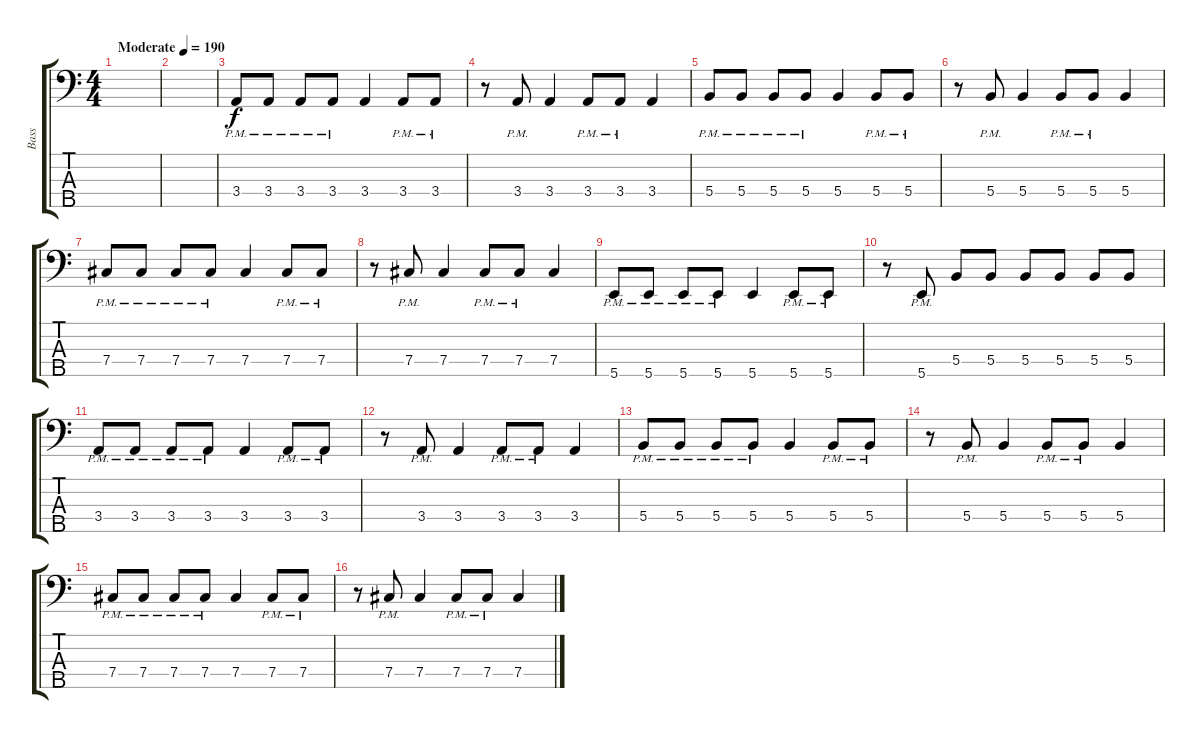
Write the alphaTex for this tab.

\track ("Bass" "Bass") {instrument electricbasspick}
\staff {score tabs}
\tuning (Ab2 E2 B1 Gb1 B0) {hide}
\ts (4 4)
\tempo (190 "Moderate")
\clef f4
\ks c
|
|
3.4{pm}.8{instrument electricbassfinger} 3.4{pm}.8 3.4{pm}.8 3.4{pm}.8 3.4.4 3.4{pm}.8 3.4{pm}.8 |
r.8 3.4{pm}.8 3.4.4 3.4{pm}.8 3.4{pm}.8 3.4.4 |
5.4{pm}.8 5.4{pm}.8 5.4{pm}.8 5.4{pm}.8 5.4.4 5.4{pm}.8 5.4{pm}.8 |
r.8 5.4{pm}.8 5.4.4 5.4{pm}.8 5.4{pm}.8 5.4.4 |
7.4{pm}.8 7.4{pm}.8 7.4{pm}.8 7.4{pm}.8 7.4.4 7.4{pm}.8 7.4{pm}.8 |
r.8 7.4{pm}.8 7.4.4 7.4{pm}.8 7.4{pm}.8 7.4.4 |
5.5{pm}.8 5.5{pm}.8 5.5{pm}.8 5.5{pm}.8 5.5.4 5.5{pm}.8 5.5{pm}.8 |
r.8 5.5{pm}.8 5.4.8 5.4.8 5.4.8 5.4.8 5.4.8 5.4.8 |
3.4{pm}.8 3.4{pm}.8 3.4{pm}.8 3.4{pm}.8 3.4.4 3.4{pm}.8 3.4{pm}.8 |
r.8 3.4{pm}.8 3.4.4 3.4{pm}.8 3.4{pm}.8 3.4.4 |
5.4{pm}.8 5.4{pm}.8 5.4{pm}.8 5.4{pm}.8 5.4.4 5.4{pm}.8 5.4{pm}.8 |
r.8 5.4{pm}.8 5.4.4 5.4{pm}.8 5.4{pm}.8 5.4.4 |
7.4{pm}.8 7.4{pm}.8 7.4{pm}.8 7.4{pm}.8 7.4.4 7.4{pm}.8 7.4{pm}.8 |
r.8 7.4{pm}.8 7.4.4 7.4{pm}.8 7.4{pm}.8 7.4.4
